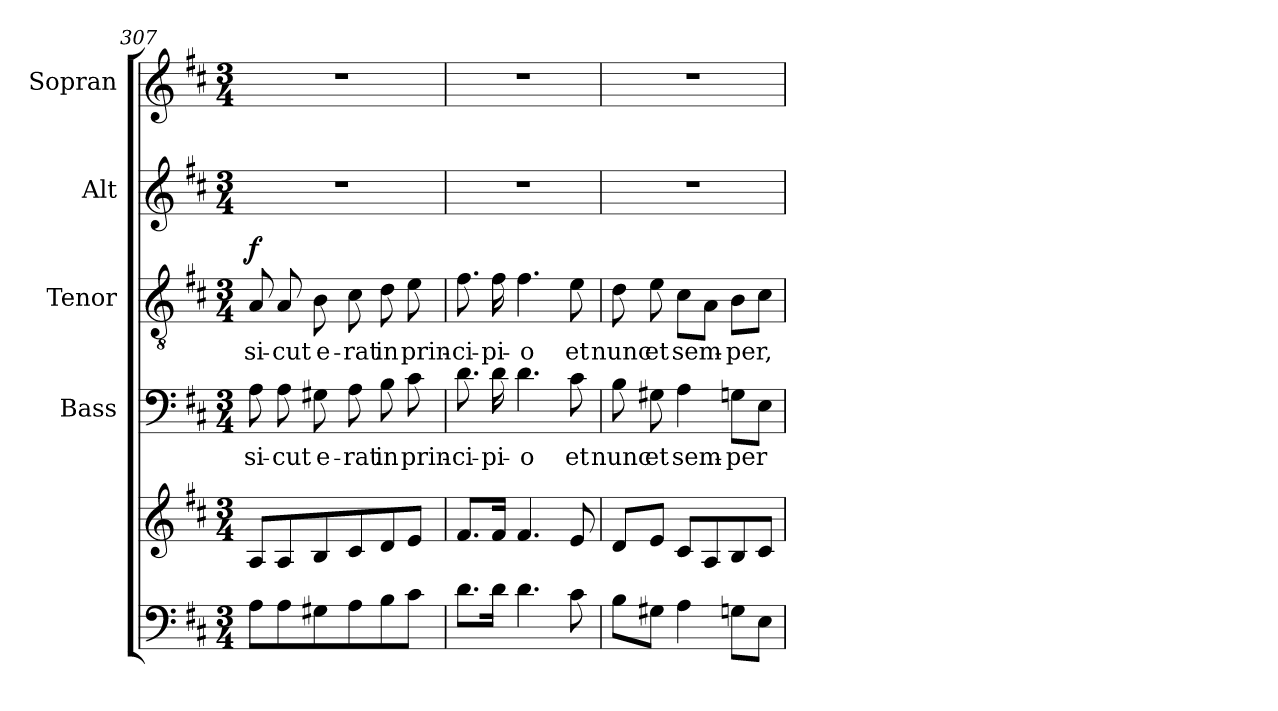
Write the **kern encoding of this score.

**kern	**kern	**kern	**text	**kern	**text	**dynam	**kern	**kern
*part5	*part5	*part4	*part4	*part3	*part3	*part3	*part2	*part1
*staff6	*staff5	*staff4	*staff4	*staff3	*staff3	*staff3	*staff2	*staff1
*	*	*I"Bass	*	*I"Tenor	*	*	*I"Alt	*I"Sopran
*	*	*I'B.	*	*I'T.	*	*	*I'A.	*I'S.
*clefF4	*clefG2	*clefF4	*	*clefGv2	*	*	*clefG2	*clefG2
*k[f#c#]	*k[f#c#]	*k[f#c#]	*	*k[f#c#]	*	*	*k[f#c#]	*k[f#c#]
*D:	*D:	*D:	*	*D:	*	*	*D:	*D:
*M3/4	*M3/4	*M3/4	*	*M3/4	*	*	*M3/4	*M3/4
=307	=307	=307	=307	=307	=307	=307	=307	=307
!	!	!	!LO:LY:b	!	!LO:LY:b	!LO:DY:a	!	!
8A\L	8A/L	8A\	si-	8A/	si-	f	2.r	2.r
!	!	!	!LO:LY:b	!	!LO:LY:b	!	!	!
8A\	8A/	8A\	-cut	8A/	-cut	.	.	.
!	!	!	!LO:LY:b	!	!LO:LY:b	!	!	!
8G#X\	8B/	8G#X\	e-	8B\	e-	.	.	.
!	!	!	!LO:LY:b	!	!LO:LY:b	!	!	!
8A\	8c#/	8A\	-rat	8c#\	-rat	.	.	.
!	!	!	!LO:LY:b	!	!LO:LY:b	!	!	!
8B\	8d/	8B\	in	8d\	in	.	.	.
!	!	!	!LO:LY:b	!	!LO:LY:b	!	!	!
8c#\J	8e/J	8c#\	prin-	8e\	prin-	.	.	.
=308	=308	=308	=308	=308	=308	=308	=308	=308
!	!	!	!LO:LY:b	!	!LO:LY:b	!	!	!
8.d\L	8.f#/L	8.d\	-ci-	8.f#\	-ci-	.	2.r	2.r
!	!	!	!LO:LY:b	!	!LO:LY:b	!	!	!
16d\Jk	16f#/Jk	16d\	-pi-	16f#\	-pi-	.	.	.
!	!	!	!LO:LY:b	!	!LO:LY:b	!	!	!
4.d\	4.f#/	4.d\	-o	4.f#\	-o	.	.	.
!	!	!	!LO:LY:b	!	!LO:LY:b	!	!	!
8c#\	8e/	8c#\	et	8e\	et	.	.	.
=309	=309	=309	=309	=309	=309	=309	=309	=309
!	!	!	!LO:LY:b	!	!LO:LY:b	!	!	!
8B\L	8d/L	8B\	nunc	8d\	nunc	.	2.r	2.r
!	!	!	!LO:LY:b	!	!LO:LY:b	!	!	!
8G#X\J	8e/J	8G#X\	et	8e\	et	.	.	.
!	!	!	!LO:LY:b	!	!LO:LY:b	!	!	!
4A\	8c#/L	4A\	sem-	8c#\L	sem-	.	.	.
.	8A/	.	.	8A\J	.	.	.	.
!	!	!	!LO:LY:b	!	!LO:LY:b	!	!	!
8Gn\L	8B/	8Gn\L	-per	8B\L	-per,	.	.	.
8E\J	8c#/J	8E\J	.	8c#\J	.	.	.	.
=	=	=	=	=	=	=	=	=
*-	*-	*-	*-	*-	*-	*-	*-	*-
